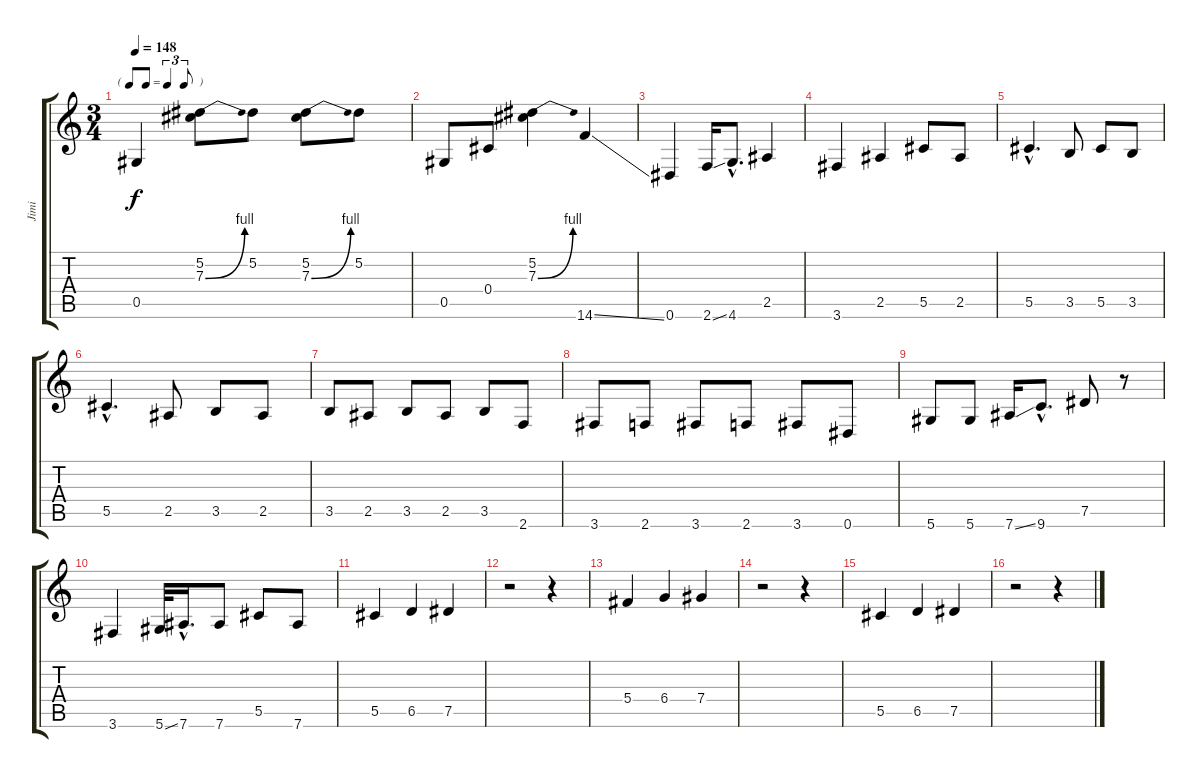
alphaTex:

\track ("Jimi" "Jimi") {instrument distortionguitar}
\staff {score tabs}
\tuning (Eb4 Bb3 Gb3 Db3 Ab2 Eb2) {hide}
\ts (3 4)
\tf triplet8th
\tempo 148
\clef g2
\ks c
0.5.4{dy f} (5.2 7.3{be (bend 0 0 60 4)}).8 5.2.8 (5.2 7.3{be (bend 0 0 60 4)}).8 5.2.8 |
0.5.8 0.4.8 (5.2 7.3{be (bend 0 0 60 4)}).4 14.6{ss}.4 |
0.6.4 2.6{ss}.16 4.6{hac}.8{d} 2.5.4 |
3.6.4 2.5.4 5.5.8 2.5.8 |
5.5{hac}.4{d} 3.5.8 5.5.8 3.5.8 |
5.5{hac}.4{d} 2.5.8 3.5.8 2.5.8 |
3.5.8 2.5.8 3.5.8 2.5.8 3.5.8 2.6.8 |
3.6.8 2.6.8 3.6.8 2.6.8 3.6.8 0.6.8 |
5.6.8 5.6.8 7.6{ss}.16 9.6{hac}.8{d} 7.5.8 r.8 |
3.6.4 5.6{ss}.32 7.6{hac}.16{d} 7.6.8 5.5.8 7.6.8 |
5.5.4 6.5.4 7.5.4 |
r.2 r.4 |
5.4.4 6.4.4 7.4.4 |
r.2 r.4 |
5.5.4 6.5.4 7.5.4 |
r.2 r.4
